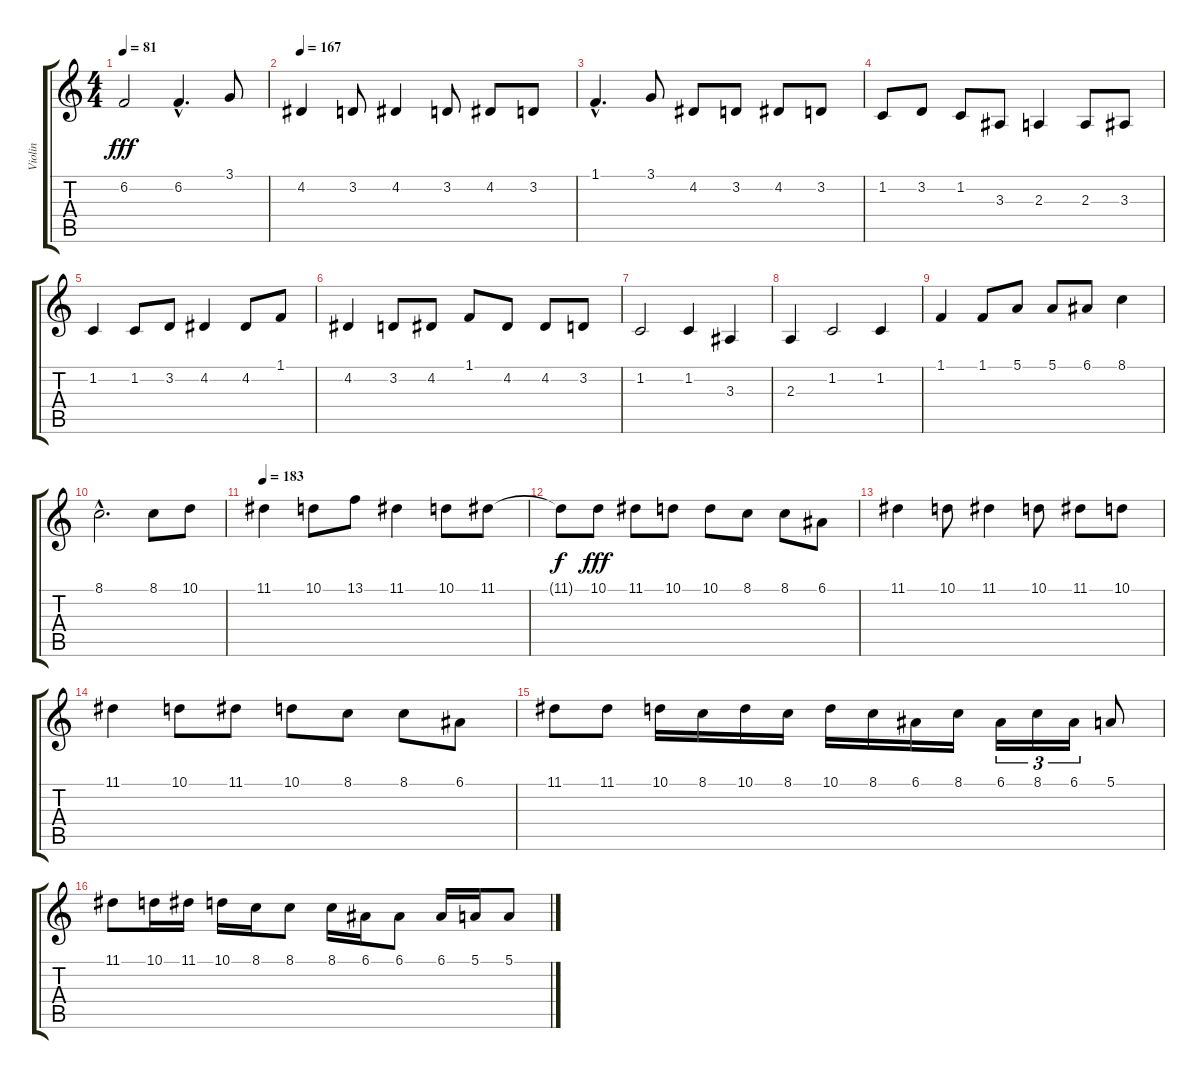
\track ("Violin" "Violin") {instrument pad6metallic}
\staff {score tabs}
\tuning (E4 B3 G3 D3 A2 E2) {hide}
\ts (4 4)
\tempo 81
\clef g2
\ks c
6.2.2{dy fff} 6.2{hac}.4{d} 3.1.8 |
\tempo 167
4.2.4 3.2.8 4.2.4 3.2.8 4.2.8 3.2.8 |
1.1{hac}.4{d} 3.1.8 4.2.8 3.2.8 4.2.8 3.2.8 |
1.2.8 3.2.8 1.2.8 3.3.8 2.3.4 2.3.8 3.3.8 |
1.2.4 1.2.8 3.2.8 4.2.4 4.2.8 1.1.8 |
4.2.4 3.2.8 4.2.8 1.1.8 4.2.8 4.2.8 3.2.8 |
1.2.2 1.2.4 3.3.4 |
2.3.4 1.2.2 1.2.4 |
1.1.4 1.1.8 5.1.8 5.1.8 6.1.8 8.1.4 |
8.1{hac}.2{d} 8.1.8 10.1.8 |
\tempo 183
11.1.4 10.1.8 13.1.8 11.1.4 10.1.8 11.1.8 |
11.1{t}.8{dy f} 10.1.8{dy fff} 11.1.8 10.1.8 10.1.8 8.1.8 8.1.8 6.1.8 |
11.1.4 10.1.8 11.1.4 10.1.8 11.1.8 10.1.8 |
11.1.4 10.1.8 11.1.8 10.1.8 8.1.8 8.1.8 6.1.8 |
11.1.8 11.1.8 10.1.16 8.1.16 10.1.16 8.1.16 10.1.16 8.1.16 6.1.16 8.1.16 6.1.16{tu (3 2)} 8.1.16{tu (3 2)} 6.1.16{tu (3 2)} 5.1.8 |
11.1.8 10.1.16 11.1.16 10.1.16 8.1.16 8.1.8 8.1.16 6.1.16 6.1.8 6.1.16 5.1.16 5.1.8
